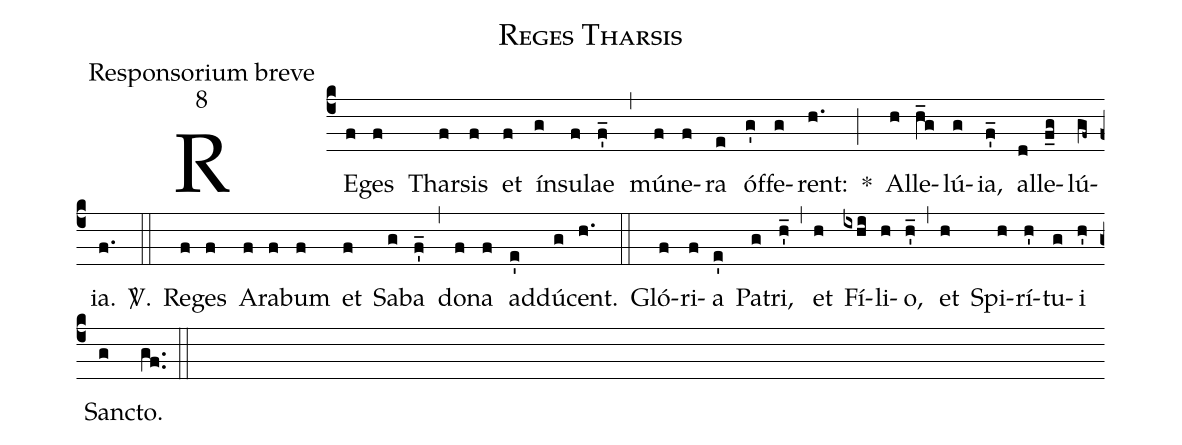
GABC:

name:Reges Tharsis;
office-part:Responsorium breve;
mode:8;
%%
(c4) RE(f)ges(f) Thar(f)sis(f) et(f) ín(g)su(f)lae(f'_) (,) mú(f)ne(f)ra(e) óf(g')fe(g)rent:(h.) *(;) Al(h)le(h_g)lú(g)ia,(f'_) al(d)le(f_g)lú(gf~)ia.(f.) <sp>V/</sp>.(::) Re(f)ges(f) A(f)ra(f)bum(f) et(f) Sa(g)ba(f'_) (,) do(f)na(f) ad(e')dú(g)cent.(h.) (::) Gló(f)ri(f)a(e') Pa(g)tri,(h'_) (,) et(h) Fí(ixhi)li(h)o,(h'_) (,) et(h) Spi(h)rí(h')tu(g)i(h') San(g)cto.(gf..) (::)
